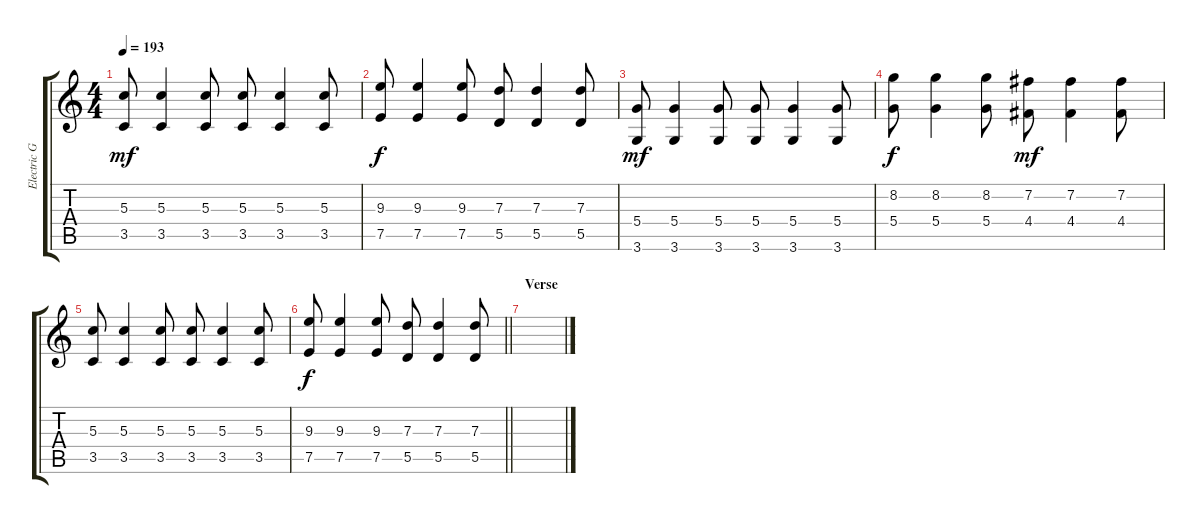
\track ("Electric Guitar" "Electric G") {instrument overdrivenguitar}
\staff {score tabs}
\tuning (E4 B3 G3 D3 A2 E2) {hide}
\ts (4 4)
\tempo 193
\clef g2
\ks c
(5.3 3.5).8{dy mf} (5.3 3.5).4 (5.3 3.5).8 (5.3 3.5).8 (5.3 3.5).4 (5.3 3.5).8 |
(9.3 7.5).8{dy f} (9.3 7.5).4 (9.3 7.5).8 (7.3 5.5).8 (7.3 5.5).4 (7.3 5.5).8 |
(5.4 3.6).8{dy mf} (5.4 3.6).4 (5.4 3.6).8 (5.4 3.6).8 (5.4 3.6).4 (5.4 3.6).8 |
(8.2 5.4).8{dy f} (8.2 5.4).4 (8.2 5.4).8 (7.2 4.4).8{dy mf} (7.2 4.4).4 (7.2 4.4).8 |
(5.3 3.5).8 (5.3 3.5).4 (5.3 3.5).8 (5.3 3.5).8 (5.3 3.5).4 (5.3 3.5).8 |
\barLineRight lightlight
(9.3 7.5).8{dy f} (9.3 7.5).4 (9.3 7.5).8 (7.3 5.5).8 (7.3 5.5).4 (7.3 5.5).8 |
\section ("" "Verse")
